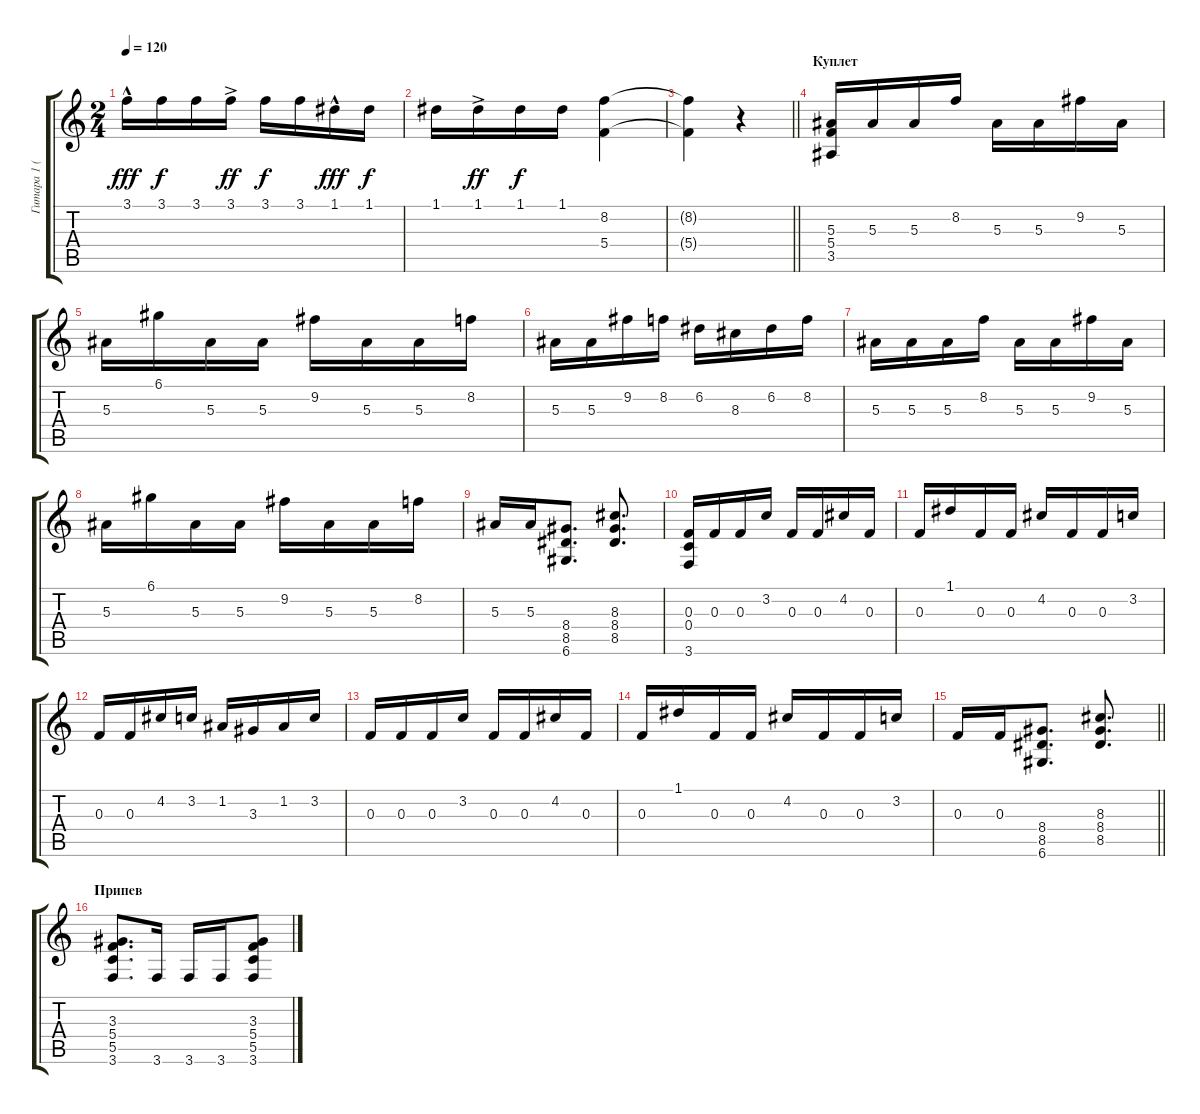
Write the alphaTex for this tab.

\track ("Гитара 1 (2)" "Гитара 1 (") {instrument distortionguitar}
\staff {score tabs}
\tuning (D4 A3 F3 C3 G2 D2) {hide}
\ts (2 4)
\tempo 120
\clef g2
\ks c
3.1{hac}.16{dy fff} 3.1.16{dy f} 3.1.16 3.1{ac}.16{dy ff} 3.1.16{dy f} 3.1.16 1.1{hac}.16{dy fff} 1.1.16{dy f} |
1.1.16 1.1{ac}.16{dy ff} 1.1.16{dy f} 1.1.16 (8.2 5.4).4 |
\barLineRight lightlight
(8.2{t} 5.4{t}).4 r.4 |
\section ("" "Куплет")
(5.3 5.4 3.5).16 5.3.16 5.3.16 8.2.16 5.3.16 5.3.16 9.2.16 5.3.16 |
5.3.16 6.1.16 5.3.16 5.3.16 9.2.16 5.3.16 5.3.16 8.2.16 |
5.3.16 5.3.16 9.2.16 8.2.16 6.2.16 8.3.16 6.2.16 8.2.16 |
5.3.16 5.3.16 5.3.16 8.2.16 5.3.16 5.3.16 9.2.16 5.3.16 |
5.3.16 6.1.16 5.3.16 5.3.16 9.2.16 5.3.16 5.3.16 8.2.16 |
5.3.16 5.3.16 (8.4 8.5 6.6).8{d} (8.3 8.4 8.5).8{d} |
(0.3 0.4 3.6).16 0.3.16 0.3.16 3.2.16 0.3.16 0.3.16 4.2.16 0.3.16 |
0.3.16 1.1.16 0.3.16 0.3.16 4.2.16 0.3.16 0.3.16 3.2.16 |
0.3.16 0.3.16 4.2.16 3.2.16 1.2.16 3.3.16 1.2.16 3.2.16 |
0.3.16 0.3.16 0.3.16 3.2.16 0.3.16 0.3.16 4.2.16 0.3.16 |
0.3.16 1.1.16 0.3.16 0.3.16 4.2.16 0.3.16 0.3.16 3.2.16 |
\barLineRight lightlight
0.3.16 0.3.16 (8.4 8.5 6.6).8{d} (8.3 8.4 8.5).8{d} |
\section ("" "Припев")
(3.3 5.4 5.5 3.6).8{d} 3.6.16 3.6.16 3.6.16 (3.3 5.4 5.5 3.6).8
